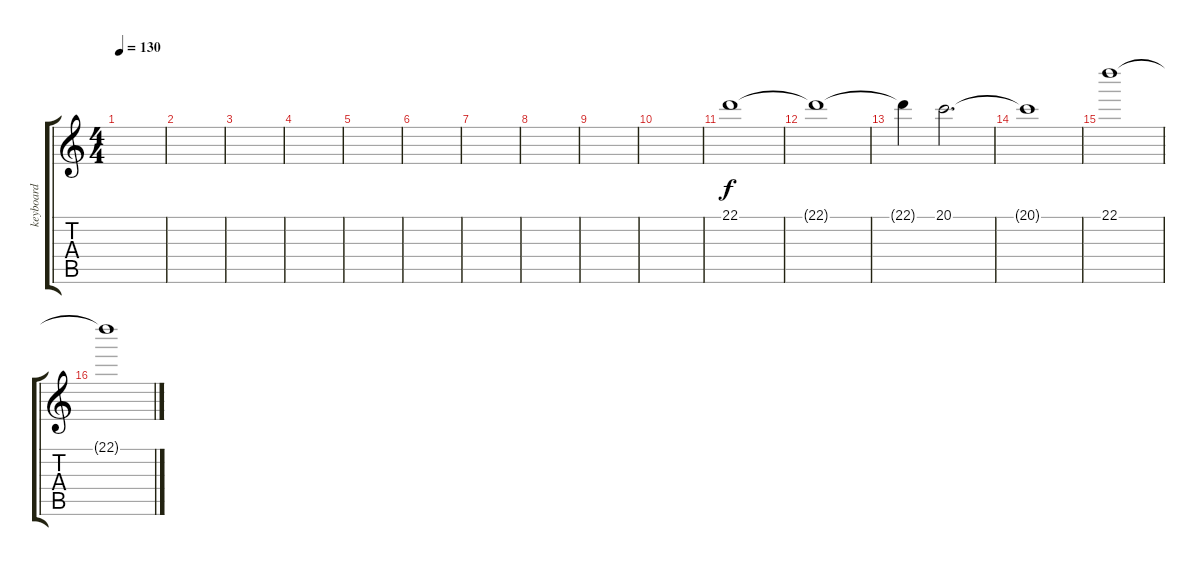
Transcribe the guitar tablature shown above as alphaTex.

\track ("keyboard" "keyboard") {instrument churchorgan}
\staff {score tabs}
\tuning (E4 B3 G3 D3 A2 E2) {hide}
\ts (4 4)
\tempo 130
\clef g2
\ks c
|
|
|
|
|
|
|
|
|
|
22.1.1{volume 7 instrument stringensemble2} |
22.1{t}.1 |
22.1{t}.4 20.1.2{d} |
20.1{t}.1 |
22.1.1{ot 8vb} |
22.1{t}.1{ot 8vb}
